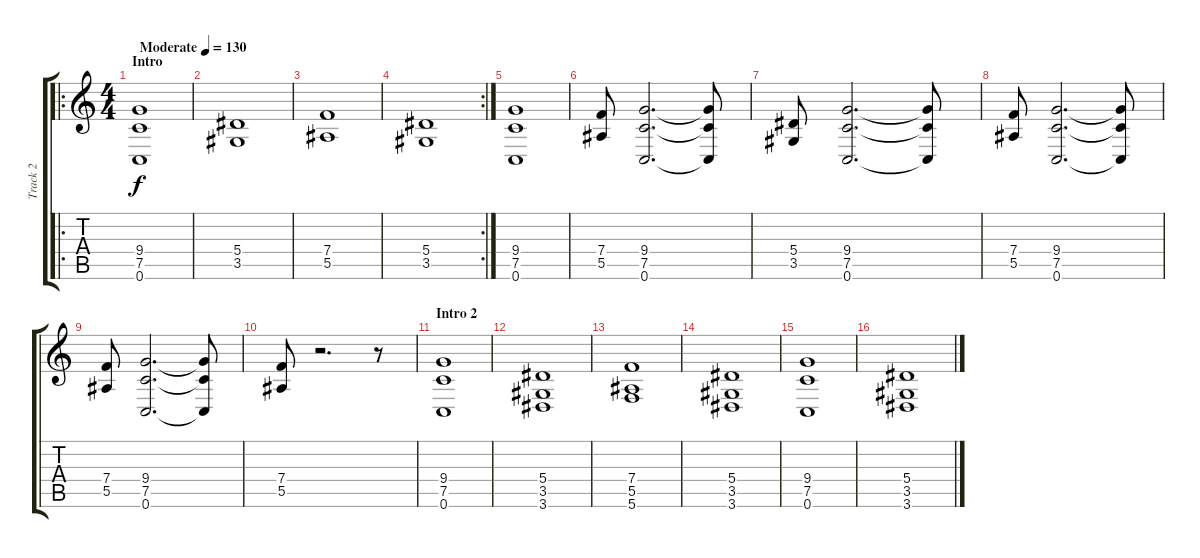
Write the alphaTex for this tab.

\track ("Track 2" "Track 2") {instrument overdrivenguitar}
\staff {score tabs}
\tuning (C4 G3 Ab3 Bb2 F2 C2) {hide}
\ro
\ts (4 4)
\section ("" "Intro")
\tempo (130 "Moderate")
\clef g2
\ks c
(9.4 7.5 0.6).1{dy f instrument overdrivenguitar} |
(5.4 3.5).1 |
(7.4 5.5).1 |
\rc 2
(5.4 3.5).1 |
(9.4 7.5 0.6).1 |
(7.4 5.5).8 (9.4 7.5 0.6).2{d} (9.4{t} 7.5{t} 0.6{t}).8 |
(5.4 3.5).8 (9.4 7.5 0.6).2{d} (9.4{t} 7.5{t} 0.6{t}).8 |
(7.4 5.5).8 (9.4 7.5 0.6).2{d} (9.4{t} 7.5{t} 0.6{t}).8 |
(7.4 5.5).8 (9.4 7.5 0.6).2{d} (9.4{t} 7.5{t} 0.6{t}).8 |
(7.4 5.5).8 r.2{d} r.8 |
\section ("" "Intro 2")
(9.4 7.5 0.6).1 |
(5.4 3.5 3.6).1 |
(7.4 5.5 5.6).1 |
(5.4 3.5 3.6).1 |
(9.4 7.5 0.6).1 |
(5.4 3.5 3.6).1
